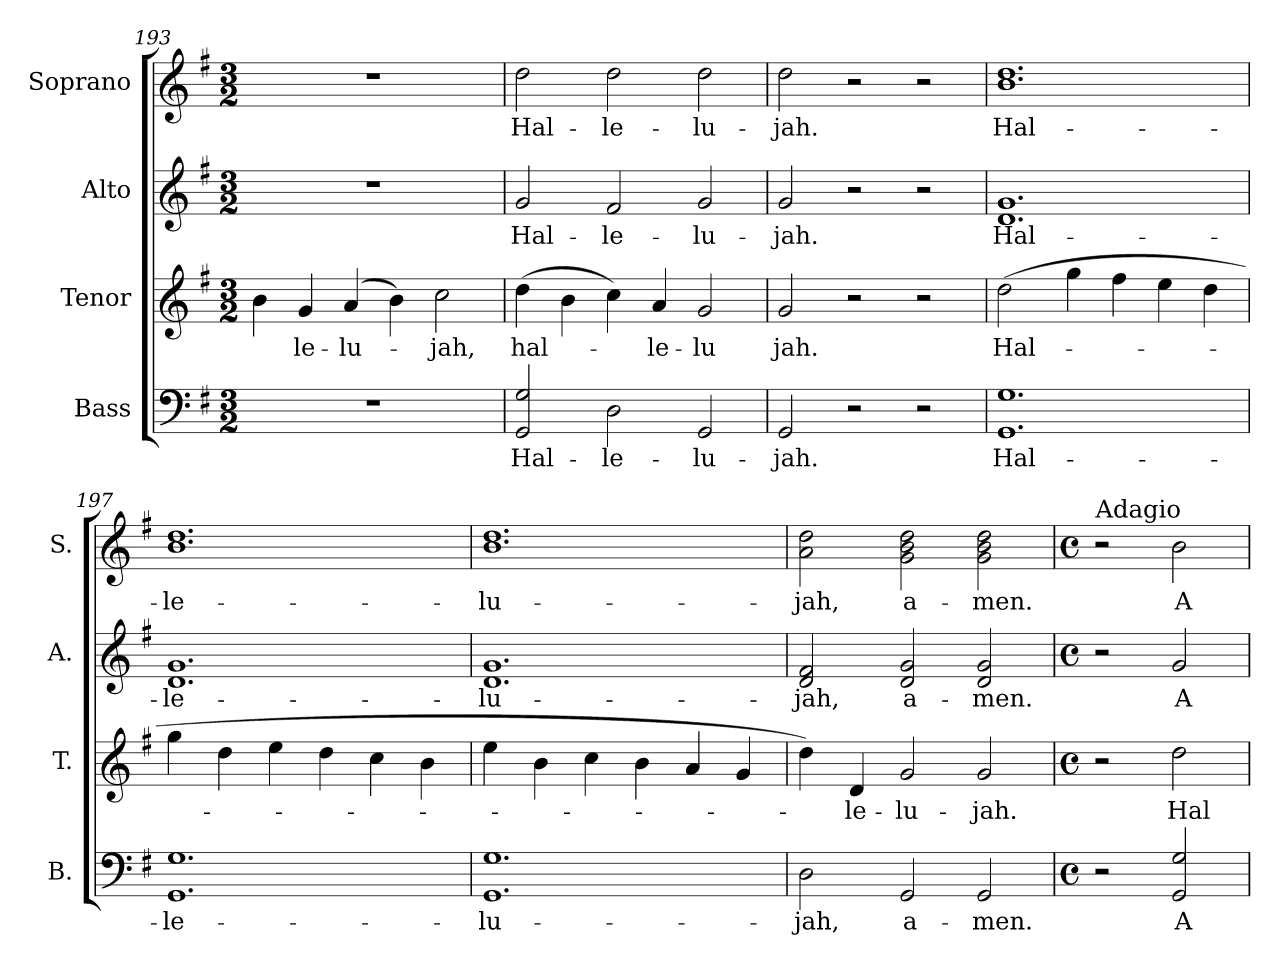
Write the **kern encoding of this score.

**kern	**text	**kern	**text	**kern	**text	**kern	**text
*part4	*part4	*part3	*part3	*part2	*part2	*part1	*part1
*staff4	*staff4	*staff3	*staff3	*staff2	*staff2	*staff1	*staff1
*I"Bass	*	*I"Tenor	*	*I"Alto	*	*I"Soprano	*
*I'B.	*	*I'T.	*	*I'A.	*	*I'S.	*
*clefF4	*	*clefG2	*	*clefG2	*	*clefG2	*
*k[f#]	*	*k[f#]	*	*k[f#]	*	*k[f#]	*
*G:	*	*G:	*	*G:	*	*G:	*
*M3/2	*	*M3/2	*	*M3/2	*	*M3/2	*
=193	=193	=193	=193	=193	=193	=193	=193
!LO:N:vis=1	!	!	!	!LO:N:vis=1	!	!LO:N:vis=1	!
1.r	.	4bi\	.	1.r	.	1.r	.
!	!	!	!LO:LY:b:color=#000000	!	!	!	!
.	.	4gi/	-le-	.	.	.	.
!	!	!	!LO:LY:b:color=#000000	!	!	!	!
.	.	(4ai/	-lu-	.	.	.	.
.	.	4bi\)	.	.	.	.	.
!	!	!	!LO:LY:b:color=#000000	!	!	!	!
.	.	2cci\	-jah,	.	.	.	.
!!LO:PB:g=z
=194	=194	=194	=194	=194	=194	=194	=194
!	!LO:LY:b:color=#000000	!	!	!	!	!	!
!	!	!	!LO:LY:b:color=#000000	!	!	!	!
!	!	!	!	!	!LO:LY:b:color=#000000	!	!
!	!	!	!	!	!	!	!LO:LY:b:color=#000000
2GGi/ 2Gi	Hal-	(4ddi\	hal-	2gi/	Hal-	2ddi\	Hal-
.	.	4bi\	.	.	.	.	.
!	!LO:LY:b:color=#000000	!	!	!	!	!	!
!	!	!	!	!	!LO:LY:b:color=#000000	!	!
!	!	!	!	!	!	!	!LO:LY:b:color=#000000
2Di\	-le-	4cci\)	.	2f#i/	-le-	2ddi\	-le-
!	!	!	!LO:LY:b:color=#000000	!	!	!	!
.	.	4ai/	-le-	.	.	.	.
!	!LO:LY:b:color=#000000	!	!	!	!	!	!
!	!	!	!LO:LY:b:color=#000000	!	!	!	!
!	!	!	!	!	!LO:LY:b:color=#000000	!	!
!	!	!	!	!	!	!	!LO:LY:b:color=#000000
2GGi/	-lu-	2gi/	-lu	2gi/	-lu-	2ddi\	-lu-
=195	=195	=195	=195	=195	=195	=195	=195
!	!LO:LY:b:color=#000000	!	!	!	!	!	!
!	!	!	!LO:LY:b:color=#000000	!	!	!	!
!	!	!	!	!	!LO:LY:b:color=#000000	!	!
!	!	!	!	!	!	!	!LO:LY:b:color=#000000
2GGi/	-jah.	2gi/	jah.	2gi/	-jah.	2ddi\	-jah.
2r	.	2r	.	2r	.	2r	.
2r	.	2r	.	2r	.	2r	.
=196	=196	=196	=196	=196	=196	=196	=196
!	!LO:LY:b:color=#000000	!	!	!	!	!	!
!	!	!	!LO:LY:b:color=#000000	!	!	!	!
!	!	!	!	!	!LO:LY:b:color=#000000	!	!
!	!	!	!	!	!	!	!LO:LY:b:color=#000000
1.GGi 1.Gi	Hal-	(2ddi\	Hal-	1.di 1.gi	Hal-	1.bi 1.ddi	Hal-
.	.	4ggi\	.	.	.	.	.
.	.	4ff#i\	.	.	.	.	.
.	.	4eei\	.	.	.	.	.
.	.	4ddi\	.	.	.	.	.
=197	=197	=197	=197	=197	=197	=197	=197
!	!LO:LY:b:color=#000000	!	!	!	!	!	!
!	!	!	!	!	!LO:LY:b:color=#000000	!	!
!	!	!	!	!	!	!	!LO:LY:b:color=#000000
1.GGi 1.Gi	-le-	4ggi\	.	1.di 1.gi	-le-	1.bi 1.ddi	-le-
.	.	4ddi\	.	.	.	.	.
.	.	4eei\	.	.	.	.	.
.	.	4ddi\	.	.	.	.	.
.	.	4cci\	.	.	.	.	.
.	.	4bi\	.	.	.	.	.
=198	=198	=198	=198	=198	=198	=198	=198
!	!LO:LY:b:color=#000000	!	!	!	!	!	!
!	!	!	!	!	!LO:LY:b:color=#000000	!	!
!	!	!	!	!	!	!	!LO:LY:b:color=#000000
1.GGi 1.Gi	-lu-	4eei\	.	1.di 1.gi	-lu-	1.bi 1.ddi	-lu-
.	.	4bi\	.	.	.	.	.
.	.	4cci\	.	.	.	.	.
.	.	4bi\	.	.	.	.	.
.	.	4ai/	.	.	.	.	.
.	.	4gi/	.	.	.	.	.
=199	=199	=199	=199	=199	=199	=199	=199
!	!LO:LY:b:color=#000000	!	!	!	!	!	!
!	!	!	!	!	!LO:LY:b:color=#000000	!	!
!	!	!	!	!	!	!	!LO:LY:b:color=#000000
2Di\	-jah,	4ddi\)	.	2di/ 2f#i	-jah,	2ai\ 2ddi	-jah,
!	!	!	!LO:LY:b:color=#000000	!	!	!	!
.	.	4di/	-le-	.	.	.	.
!	!LO:LY:b:color=#000000	!	!	!	!	!	!
!	!	!	!LO:LY:b:color=#000000	!	!	!	!
!	!	!	!	!	!LO:LY:b:color=#000000	!	!
!	!	!	!	!	!	!	!LO:LY:b:color=#000000
2GGi/	a-	2gi/	-lu-	2di/ 2gi	a-	2gi\ 2bi 2ddi	a-
!	!LO:LY:b:color=#000000	!	!	!	!	!	!
!	!	!	!LO:LY:b:color=#000000	!	!	!	!
!	!	!	!	!	!LO:LY:b:color=#000000	!	!
!	!	!	!	!	!	!	!LO:LY:b:color=#000000
2GGi/	-men.	2gi/	-jah.	2di/ 2gi	-men.	2gi\ 2bi 2ddi	-men.
!!LO:LB:g=z
=200	=200	=200	=200	=200	=200	=200	=200
*M4/4	*	*M4/4	*	*M4/4	*	*M4/4	*
*met(c)	*	*met(c)	*	*met(c)	*	*met(c)	*
!	!	!	!	!	!	!LO:TX:a:t=Adagio	!
2r	.	2r	.	2r	.	2r	.
!	!LO:LY:b:color=#000000	!	!	!	!	!	!
!	!	!	!LO:LY:b:color=#000000	!	!	!	!
!	!	!	!	!	!LO:LY:b:color=#000000	!	!
!	!	!	!	!	!	!	!LO:LY:b:color=#000000
2GGi/ 2Gi	A-	2ddi\	Hal-	2gi/	A-	2bi\	A-
=	=	=	=	=	=	=	=
*-	*-	*-	*-	*-	*-	*-	*-
